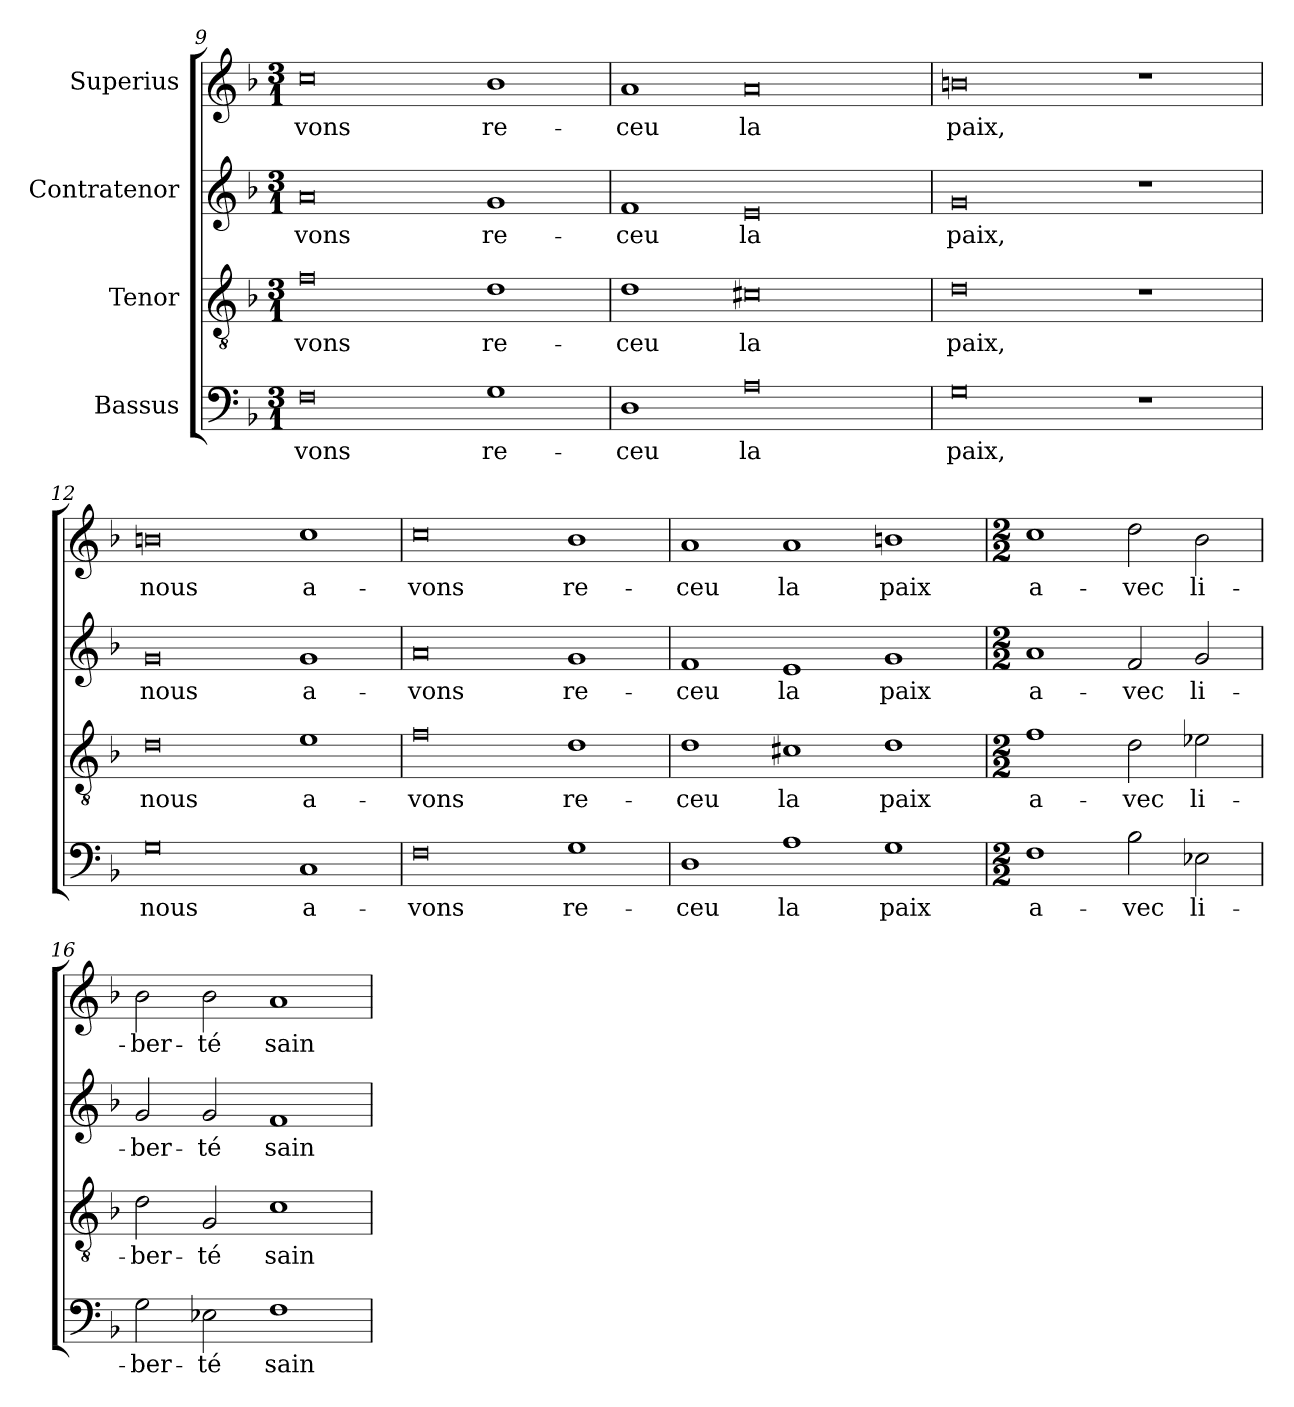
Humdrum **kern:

**kern	**text	**kern	**text	**kern	**text	**kern	**text
*part4	*part4	*part3	*part3	*part2	*part2	*part1	*part1
*staff4	*staff4	*staff3	*staff3	*staff2	*staff2	*staff1	*staff1
*I"Bassus	*	*I"Tenor	*	*I"Contratenor	*	*I"Superius	*
*clefF4	*	*clefGv2	*	*clefG2	*	*clefG2	*
*	*	*ITrd7c12	*	*	*	*	*
*k[b-]	*	*k[b-]	*	*k[b-]	*	*k[b-]	*
*F:	*	*F:	*	*F:	*	*F:	*
*M3/1	*	*M3/1	*	*M3/1	*	*M3/1	*
=9	=9	=9	=9	=9	=9	=9	=9
0F\	-vons	0F\	-vons	0a/	-vons	0cc\	-vons
1G\	re-	1D\	re-	1g/	re-	1b-\	re-
=10	=10	=10	=10	=10	=10	=10	=10
1D\	-ceu	1D\	-ceu	1f/	-ceu	1a/	-ceu
0A\	la	0C#X\	la	0e/	la	0a/	la
=11	=11	=11	=11	=11	=11	=11	=11
0G\	paix,	0D\	paix,	0g/	paix,	0bn\	paix,
1r	.	1r	.	1r	.	1r	.
!!LO:LB:g=z
=12	=12	=12	=12	=12	=12	=12	=12
0G\	nous	0D\	nous	0g/	nous	0bn\	nous
1C/	a-	1E\	a-	1g/	a-	1cc\	a-
=13	=13	=13	=13	=13	=13	=13	=13
0F\	-vons	0F\	-vons	0a/	-vons	0cc\	-vons
1G\	re-	1D\	re-	1g/	re-	1b-\	re-
=14	=14	=14	=14	=14	=14	=14	=14
1D\	-ceu	1D\	-ceu	1f/	-ceu	1a/	-ceu
1A\	la	1C#X\	la	1e/	la	1a/	la
1G\	paix	1D\	paix	1g/	paix	1bn\	paix
=15	=15	=15	=15	=15	=15	=15	=15
*M2/2	*	*M2/2	*	*M2/2	*	*M2/2	*
1F\	a-	1F\	a-	1a/	a-	1cc\	a-
2B-\	-vec	2D\	-vec	2f/	-vec	2dd\	-vec
2E-X\	li-	2E-X\	li-	2g/	li-	2b-\	li-
=16	=16	=16	=16	=16	=16	=16	=16
2G\	-ber-	2D\	-ber-	2g/	-ber-	2b-\	-ber-
2E-X\	-té	2GG/	-té	2g/	-té	2b-\	-té
1F\	sain-	1C\	sain-	1f/	sain-	1a/	sain-
=	=	=	=	=	=	=	=
*-	*-	*-	*-	*-	*-	*-	*-
